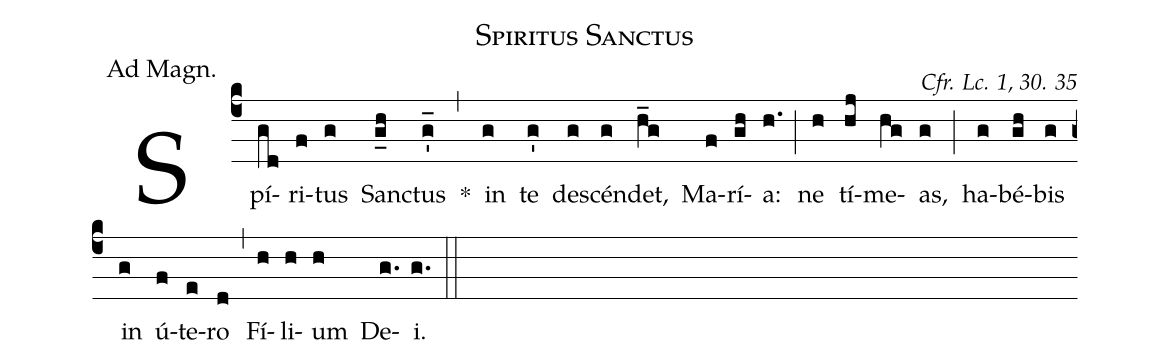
name:Spiritus Sanctus;
office-part:Antiphona;
mode:8;
annotation: Ad Magn.;
commentary:Cfr. Lc. 1, 30. 35;
%%
(c4) Spí(gd)ri(f)tus(g) San(g_h)ctus(g'_) *(,) in(g) te(g') de(g)scén(g)det,(h_g) Ma(f)rí(gh)a:(h.) (;)
ne(h) tí(hj)me(hg)as,(g) (;) ha(g)bé(gh)bis(g) in(g) ú(f)te(e)ro(d) (,)
Fí(h)li(h)um(h) De(g.)i.(g.) (::)
